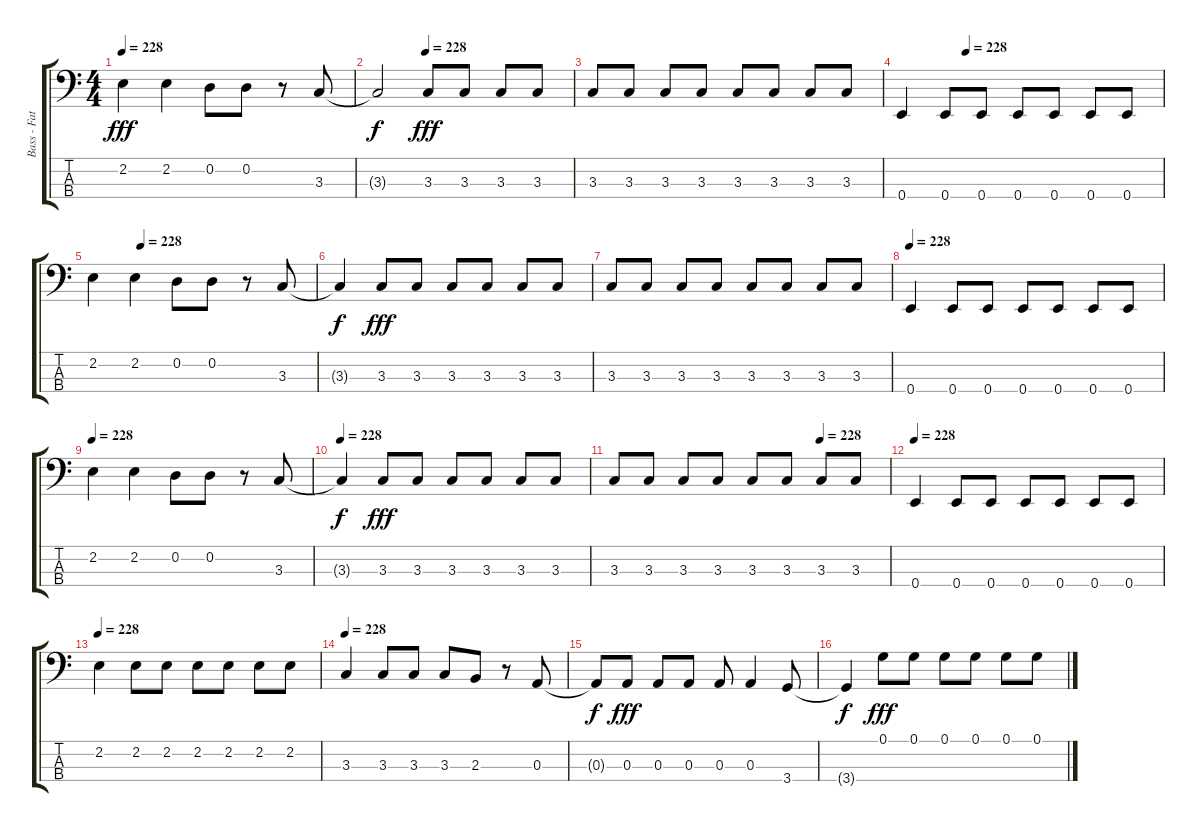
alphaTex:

\track ("Bass - Fat Mike" "Bass - Fat") {instrument electricbasspick}
\staff {score tabs}
\tuning (G2 D2 A1 E1) {hide}
\ts (4 4)
\tempo 228
\clef f4
\ks c
2.2.4{dy fff} 2.2.4 0.2.8 0.2.8 r.8 3.3.8 |
\tempo (228 0.25)
3.3{t}.2{dy f} 3.3.8{dy fff} 3.3.8 3.3.8 3.3.8 |
3.3.8 3.3.8 3.3.8 3.3.8 3.3.8 3.3.8 3.3.8 3.3.8 |
\tempo (228 0.25)
0.4.4 0.4.8 0.4.8 0.4.8 0.4.8 0.4.8 0.4.8 |
\tempo (228 0.21875)
2.2.4 2.2.4 0.2.8 0.2.8 r.8 3.3.8 |
3.3{t}.4{dy f} 3.3.8{dy fff} 3.3.8 3.3.8 3.3.8 3.3.8 3.3.8 |
3.3.8 3.3.8 3.3.8 3.3.8 3.3.8 3.3.8 3.3.8 3.3.8 |
\tempo 228
0.4.4 0.4.8 0.4.8 0.4.8 0.4.8 0.4.8 0.4.8 |
\tempo 228
2.2.4 2.2.4 0.2.8 0.2.8 r.8 3.3.8 |
\tempo 228
3.3{t}.4{dy f} 3.3.8{dy fff} 3.3.8 3.3.8 3.3.8 3.3.8 3.3.8 |
\tempo (228 0.75)
3.3.8 3.3.8 3.3.8 3.3.8 3.3.8 3.3.8 3.3.8 3.3.8 |
\tempo 228
0.4.4 0.4.8 0.4.8 0.4.8 0.4.8 0.4.8 0.4.8 |
\tempo 228
2.2.4 2.2.8 2.2.8 2.2.8 2.2.8 2.2.8 2.2.8 |
\tempo 228
3.3.4 3.3.8 3.3.8 3.3.8 2.3.8 r.8 0.3.8 |
0.3{t}.8{dy f} 0.3.8{dy fff} 0.3.8 0.3.8 0.3.8 0.3.4 3.4.8 |
3.4{t}.4{dy f} 0.1.8{dy fff} 0.1.8 0.1.8 0.1.8 0.1.8 0.1.8
